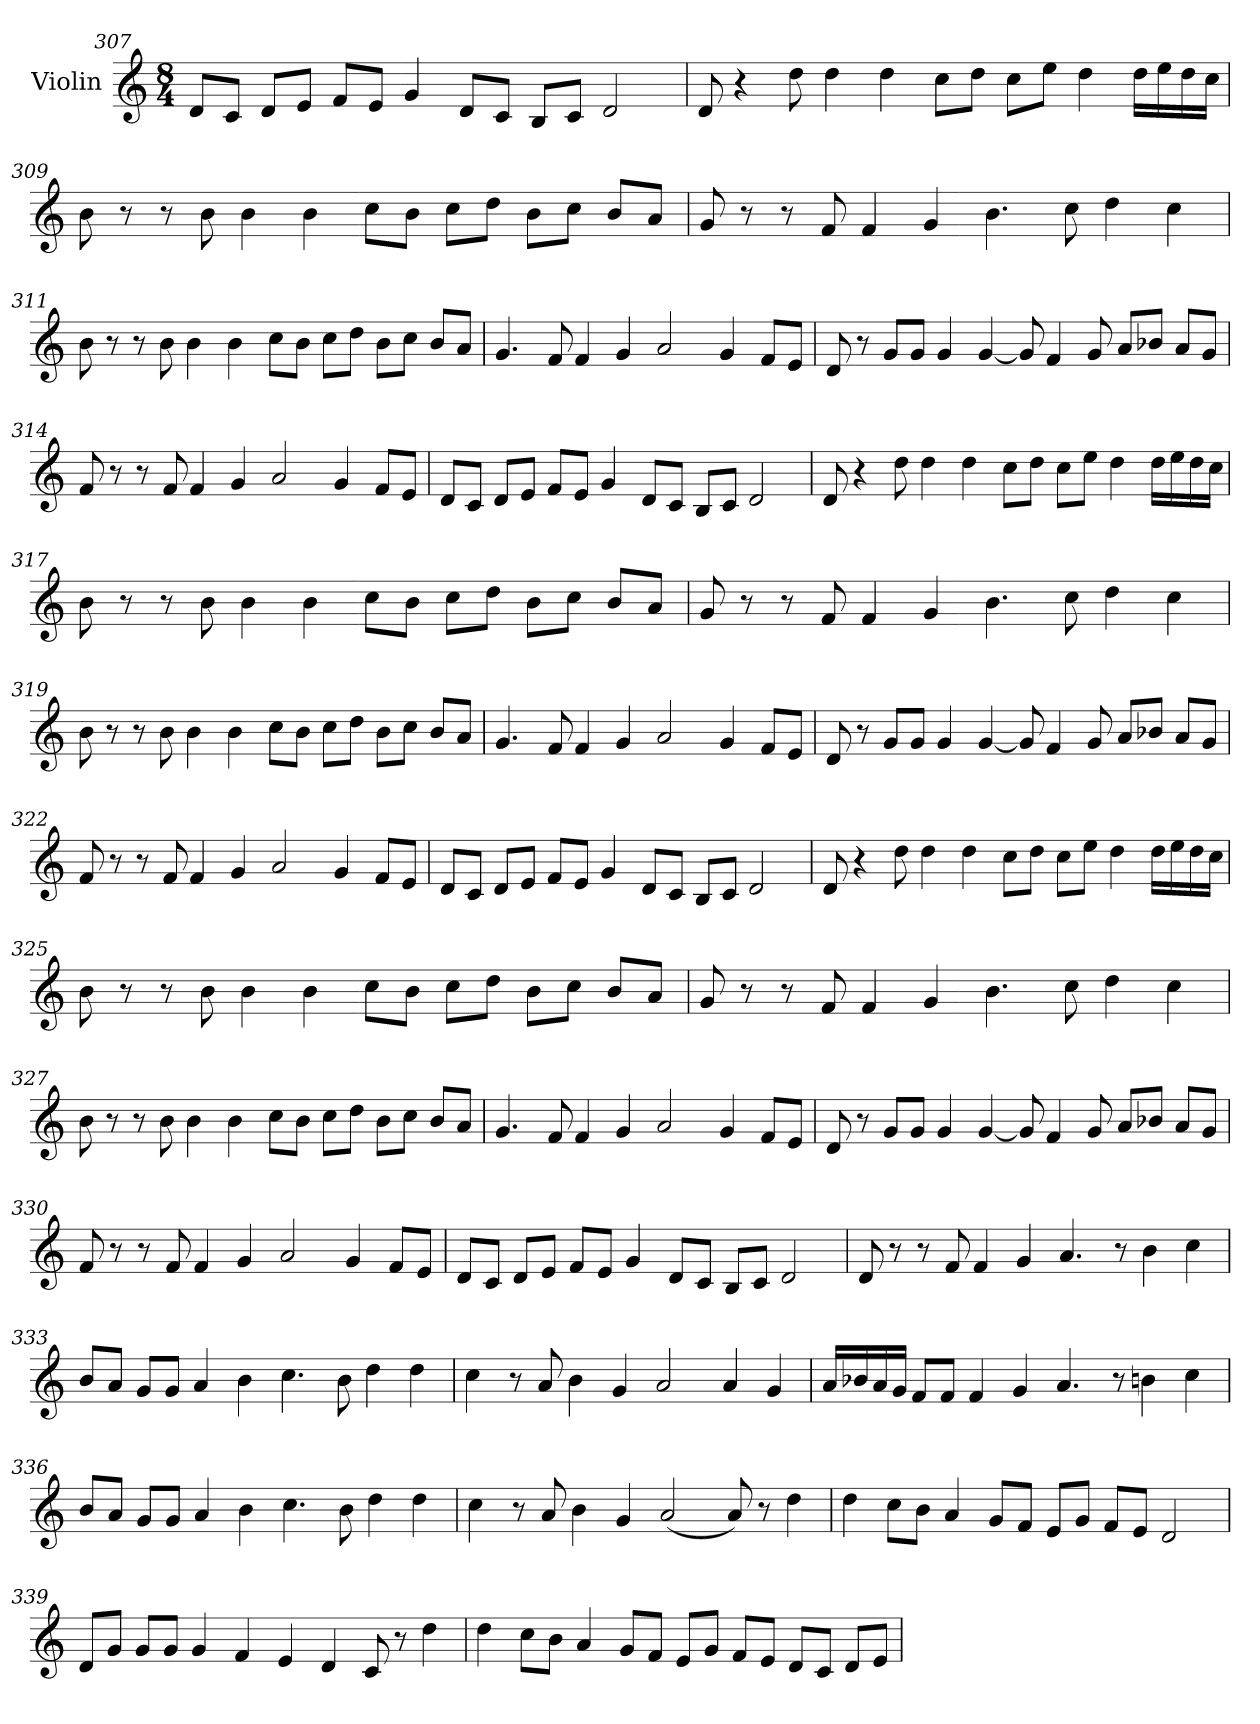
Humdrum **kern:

**kern
*part1
*staff1
*I"Violin
*clefG2
*k[]
*M8/4
=307
8d/L
8c/J
8d/L
8e/J
8f/L
8e/J
4g/
8d/L
8c/J
8B/L
8c/J
2d/
!!LO:LB:g=z
=308
8d/
4r
8dd\
4dd\
4dd\
8cc\L
8dd\J
8cc\L
8ee\J
4dd\
16dd\LL
16ee\
16dd\
16cc\JJ
=309
8b\
8r
8r
8b\
4b\
4b\
8cc\L
8b\J
8cc\L
8dd\J
8b\L
8cc\J
8b/L
8a/J
!!LO:LB:g=z
=310
8g/
8r
8r
8f/
4f/
4g/
4.b\
8cc\
4dd\
4cc\
=311
8b\
8r
8r
8b\
4b\
4b\
8cc\L
8b\J
8cc\L
8dd\J
8b\L
8cc\J
8b/L
8a/J
!!LO:PB:g=z
=312
4.g/
8f/
4f/
4g/
2a/
4g/
8f/L
8e/J
=313
8d/
8r
8g/L
8g/J
4g/
[4g/
8g/]
4f/
8g/
8a/L
8b-X/J
8a/L
8g/J
!!LO:LB:g=z
=314
8f/
8r
8r
8f/
4f/
4g/
2a/
4g/
8f/L
8e/J
=315
8d/L
8c/J
8d/L
8e/J
8f/L
8e/J
4g/
8d/L
8c/J
8B/L
8c/J
2d/
!!LO:LB:g=z
=316
8d/
4r
8dd\
4dd\
4dd\
8cc\L
8dd\J
8cc\L
8ee\J
4dd\
16dd\LL
16ee\
16dd\
16cc\JJ
=317
8b\
8r
8r
8b\
4b\
4b\
8cc\L
8b\J
8cc\L
8dd\J
8b\L
8cc\J
8b/L
8a/J
!!LO:LB:g=z
=318
8g/
8r
8r
8f/
4f/
4g/
4.b\
8cc\
4dd\
4cc\
=319
8b\
8r
8r
8b\
4b\
4b\
8cc\L
8b\J
8cc\L
8dd\J
8b\L
8cc\J
8b/L
8a/J
!!LO:LB:g=z
=320
4.g/
8f/
4f/
4g/
2a/
4g/
8f/L
8e/J
=321
8d/
8r
8g/L
8g/J
4g/
[4g/
8g/]
4f/
8g/
8a/L
8b-X/J
8a/L
8g/J
!!LO:LB:g=z
=322
8f/
8r
8r
8f/
4f/
4g/
2a/
4g/
8f/L
8e/J
=323
8d/L
8c/J
8d/L
8e/J
8f/L
8e/J
4g/
8d/L
8c/J
8B/L
8c/J
2d/
!!LO:LB:g=z
=324
8d/
4r
8dd\
4dd\
4dd\
8cc\L
8dd\J
8cc\L
8ee\J
4dd\
16dd\LL
16ee\
16dd\
16cc\JJ
=325
8b\
8r
8r
8b\
4b\
4b\
8cc\L
8b\J
8cc\L
8dd\J
8b\L
8cc\J
8b/L
8a/J
!!LO:LB:g=z
=326
8g/
8r
8r
8f/
4f/
4g/
4.b\
8cc\
4dd\
4cc\
=327
8b\
8r
8r
8b\
4b\
4b\
8cc\L
8b\J
8cc\L
8dd\J
8b\L
8cc\J
8b/L
8a/J
!!LO:PB:g=z
=328
4.g/
8f/
4f/
4g/
2a/
4g/
8f/L
8e/J
=329
8d/
8r
8g/L
8g/J
4g/
[4g/
8g/]
4f/
8g/
8a/L
8b-X/J
8a/L
8g/J
!!LO:LB:g=z
=330
8f/
8r
8r
8f/
4f/
4g/
2a/
4g/
8f/L
8e/J
=331
8d/L
8c/J
8d/L
8e/J
8f/L
8e/J
4g/
8d/L
8c/J
8B/L
8c/J
2d/
!!LO:LB:g=z
=332
8d/
8r
8r
8f/
4f/
4g/
4.a/
8r
4b\
4cc\
=333
8b/L
8a/J
8g/L
8g/J
4a/
4b\
4.cc\
8b\
4dd\
4dd\
=334
4cc\
8r
8a/
4b\
4g/
2a/
4a/
4g/
!!LO:LB:g=z
=335
16a/LL
16b-X/
16a/
16g/JJ
8f/L
8f/J
4f/
4g/
4.a/
8r
4bn\
4cc\
=336
8b/L
8a/J
8g/L
8g/J
4a/
4b\
4.cc\
8b\
4dd\
4dd\
!!LO:LB:g=z
=337
4cc\
8r
8a/
4b\
4g/
(<2a/
8a/)
8r
4dd\
=338
4dd\
8cc\L
8b\J
4a/
8g/L
8f/J
8e/L
8g/J
8f/L
8e/J
2d/
!!LO:LB:g=z
=339
8d/L
8g/J
8g/L
8g/J
4g/
4f/
4e/
4d/
8c/
8r
4dd\
=340
4dd\
8cc\L
8b\J
4a/
8g/L
8f/J
8e/L
8g/J
8f/L
8e/J
8d/L
8c/J
8d/L
8e/J
=
*-
